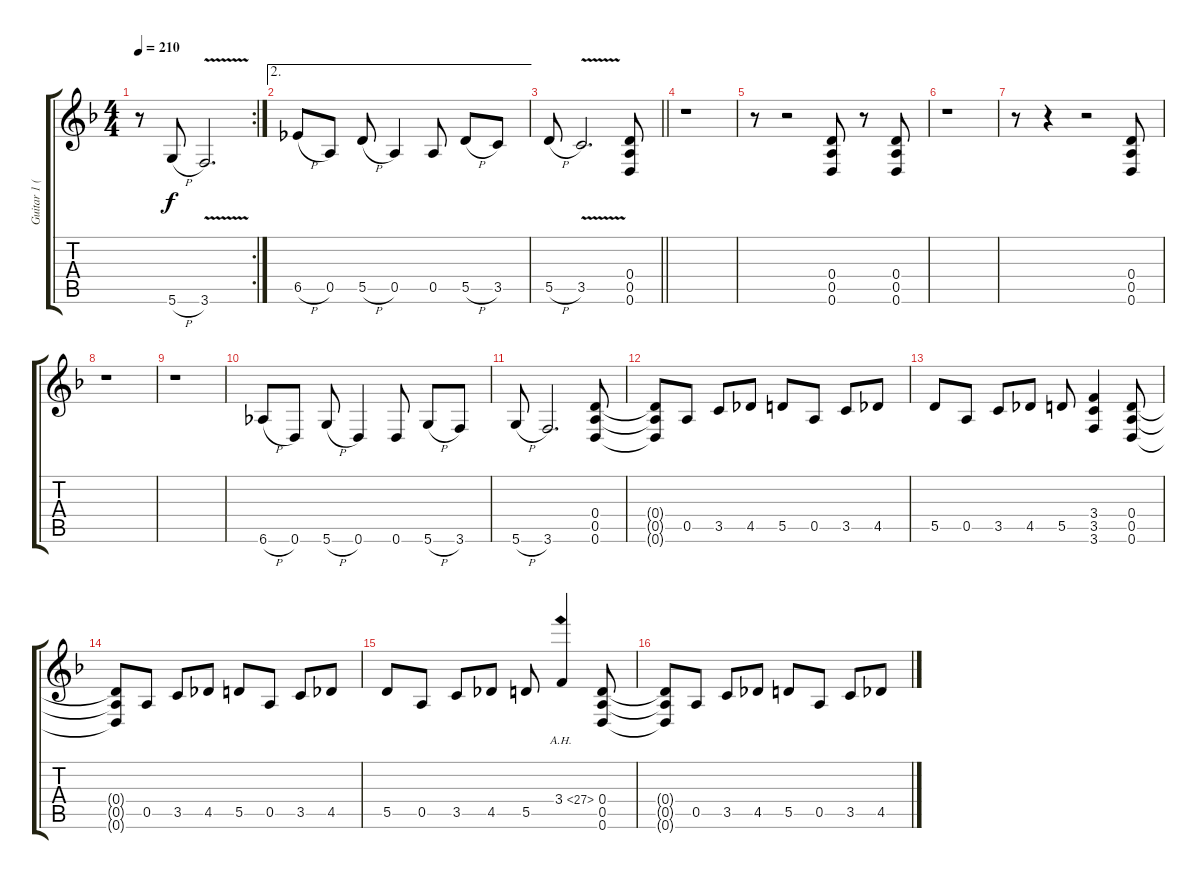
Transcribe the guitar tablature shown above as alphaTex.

\track ("Guitar 1 (Dist.)" "Guitar 1 (") {instrument distortionguitar}
\staff {score tabs}
\tuning (E4 B3 G3 D3 A2 D2) {hide}
\rc 2
\ts (4 4)
\tempo 210
\clef g2
\ks f
r.8{dy f} 5.6{h}.8 3.6{v}.2{d} |
\ae 2
6.5{h}.8 0.5.8 5.5{h}.8 0.5.4 0.5.8 5.5{h}.8 3.5.8 |
\barLineRight lightlight
5.5{h}.8 3.5{v}.2{d} (0.4 0.5 0.6).8 |
r.1 |
r.8 r.2 (0.4 0.5 0.6).8 r.8 (0.4 0.5 0.6).8 |
r.1 |
r.8 r.4 r.2 (0.4 0.5 0.6).8 |
r.1 |
r.1 |
6.6{h}.8 0.6.8 5.6{h}.8 0.6.4 0.6.8 5.6{h}.8 3.6.8 |
5.6{h}.8 3.6.2{d} (0.4 0.5 0.6).8 |
(0.4{t} 0.5{t} 0.6{t}).8 0.5.8 3.5.8 4.5.8 5.5.8 0.5.8 3.5.8 4.5.8 |
5.5.8 0.5.8 3.5.8 4.5.8 5.5.8 (3.4 3.5 3.6).4 (0.4 0.5 0.6).8 |
(0.4{t} 0.5{t} 0.6{t}).8 0.5.8 3.5.8 4.5.8 5.5.8 0.5.8 3.5.8 4.5.8 |
5.5.8 0.5.8 3.5.8 4.5.8 5.5.8 3.4{ah 24}.4 (0.4 0.5 0.6).8 |
(0.4{t} 0.5{t} 0.6{t}).8 0.5.8 3.5.8 4.5.8 5.5.8 0.5.8 3.5.8 4.5.8
